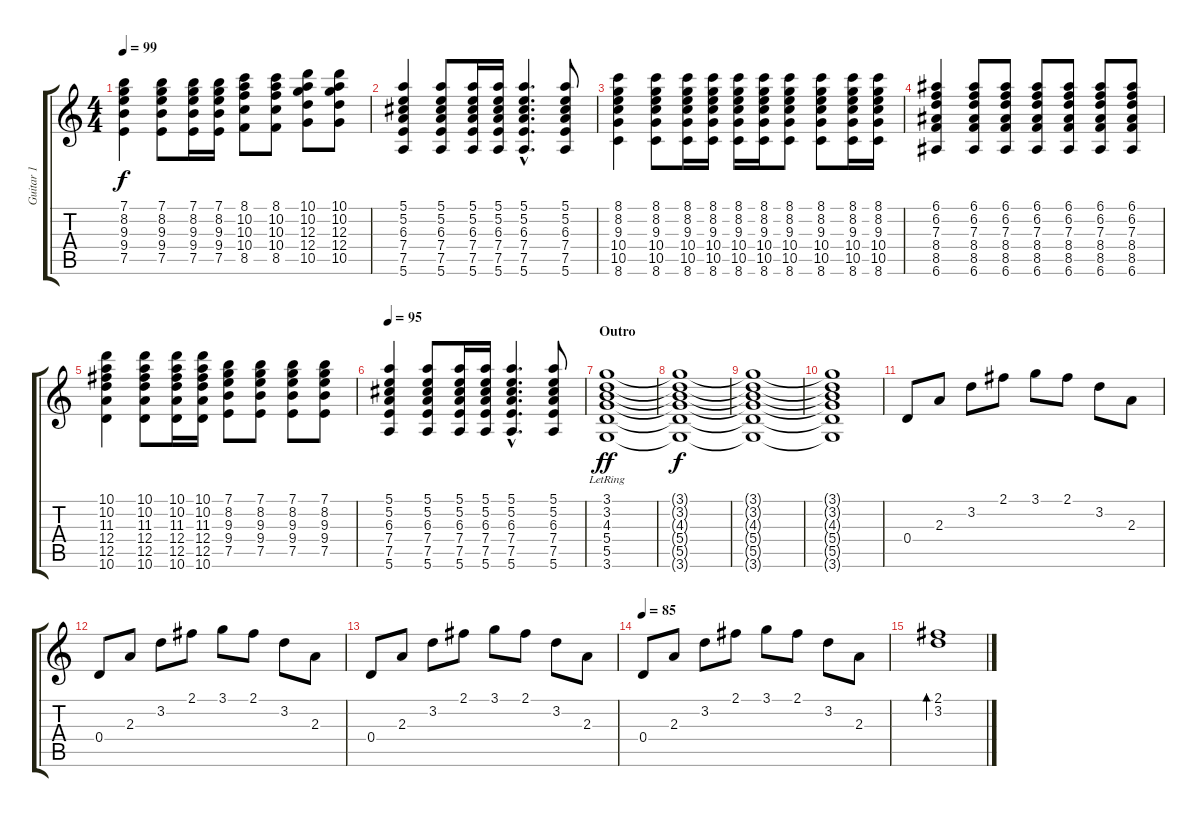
\track ("Guitar 1" "Guitar 1") {instrument electricguitarjazz}
\staff {score tabs}
\tuning (E4 B3 G3 D3 A2 E2) {hide}
\ts (4 4)
\tempo 99
\clef g2
\ks c
(7.1 8.2 9.3 9.4 7.5).4{dy f} (7.1 8.2 9.3 9.4 7.5).8 (7.1 8.2 9.3 9.4 7.5).16 (7.1 8.2 9.3 9.4 7.5).16 (8.1 10.2 10.3 10.4 8.5).8 (8.1 10.2 10.3 10.4 8.5).8 (10.1 10.2 12.3 12.4 10.5).8 (10.1 10.2 12.3 12.4 10.5).8 |
(5.1 5.2 6.3 7.4 7.5 5.6).4 (5.1 5.2 6.3 7.4 7.5 5.6).8 (5.1 5.2 6.3 7.4 7.5 5.6).16 (5.1 5.2 6.3 7.4 7.5 5.6).16 (5.1{hac} 5.2{hac} 6.3{hac} 7.4{hac} 7.5{hac} 5.6{hac}).4{d} (5.1 5.2 6.3 7.4 7.5 5.6).8 |
(8.1 8.2 9.3 10.4 10.5 8.6).4 (8.1 8.2 9.3 10.4 10.5 8.6).8 (8.1 8.2 9.3 10.4 10.5 8.6).16 (8.1 8.2 9.3 10.4 10.5 8.6).16 (8.1 8.2 9.3 10.4 10.5 8.6).16 (8.1 8.2 9.3 10.4 10.5 8.6).16 (8.1 8.2 9.3 10.4 10.5 8.6).8 (8.1 8.2 9.3 10.4 10.5 8.6).8 (8.1 8.2 9.3 10.4 10.5 8.6).16 (8.1 8.2 9.3 10.4 10.5 8.6).16 |
(6.1 6.2 7.3 8.4 8.5 6.6).4 (6.1 6.2 7.3 8.4 8.5 6.6).8 (6.1 6.2 7.3 8.4 8.5 6.6).8 (6.1 6.2 7.3 8.4 8.5 6.6).8 (6.1 6.2 7.3 8.4 8.5 6.6).8 (6.1 6.2 7.3 8.4 8.5 6.6).8 (6.1 6.2 7.3 8.4 8.5 6.6).8 |
(10.1 10.2 11.3 12.4 12.5 10.6).4 (10.1 10.2 11.3 12.4 12.5 10.6).8 (10.1 10.2 11.3 12.4 12.5 10.6).16 (10.1 10.2 11.3 12.4 12.5 10.6).16 (7.1 8.2 9.3 9.4 7.5).8 (7.1 8.2 9.3 9.4 7.5).8 (7.1 8.2 9.3 9.4 7.5).8 (7.1 8.2 9.3 9.4 7.5).8 |
\tempo 95
(5.1 5.2 6.3 7.4 7.5 5.6).4 (5.1 5.2 6.3 7.4 7.5 5.6).8 (5.1 5.2 6.3 7.4 7.5 5.6).16 (5.1 5.2 6.3 7.4 7.5 5.6).16 (5.1{hac} 5.2{hac} 6.3{hac} 7.4{hac} 7.5{hac} 5.6{hac}).4{d} (5.1 5.2 6.3 7.4 7.5 5.6).8 |
\section ("" "Outro")
(3.1 3.2 4.3 5.4 5.5 3.6{lr}).1{dy ff} |
(3.1{t} 3.2{t} 4.3{t} 5.4{t} 5.5{t} 3.6{t}).1{dy f} |
(3.1{t} 3.2{t} 4.3{t} 5.4{t} 5.5{t} 3.6{t}).1 |
(3.1{t} 3.2{t} 4.3{t} 5.4{t} 5.5{t} 3.6{t}).1{volume 0} |
0.4.8{volume 12} 2.3.8 3.2.8 2.1.8 3.1.8 2.1.8 3.2.8 2.3.8 |
0.4.8 2.3.8 3.2.8 2.1.8 3.1.8 2.1.8 3.2.8 2.3.8 |
0.4.8 2.3.8 3.2.8 2.1.8 3.1.8 2.1.8 3.2.8 2.3.8 |
\tempo 85
0.4.8 2.3.8 3.2.8 2.1.8 3.1.8 2.1.8 3.2.8 2.3.8 |
(2.1 3.2).1{bd 240}
